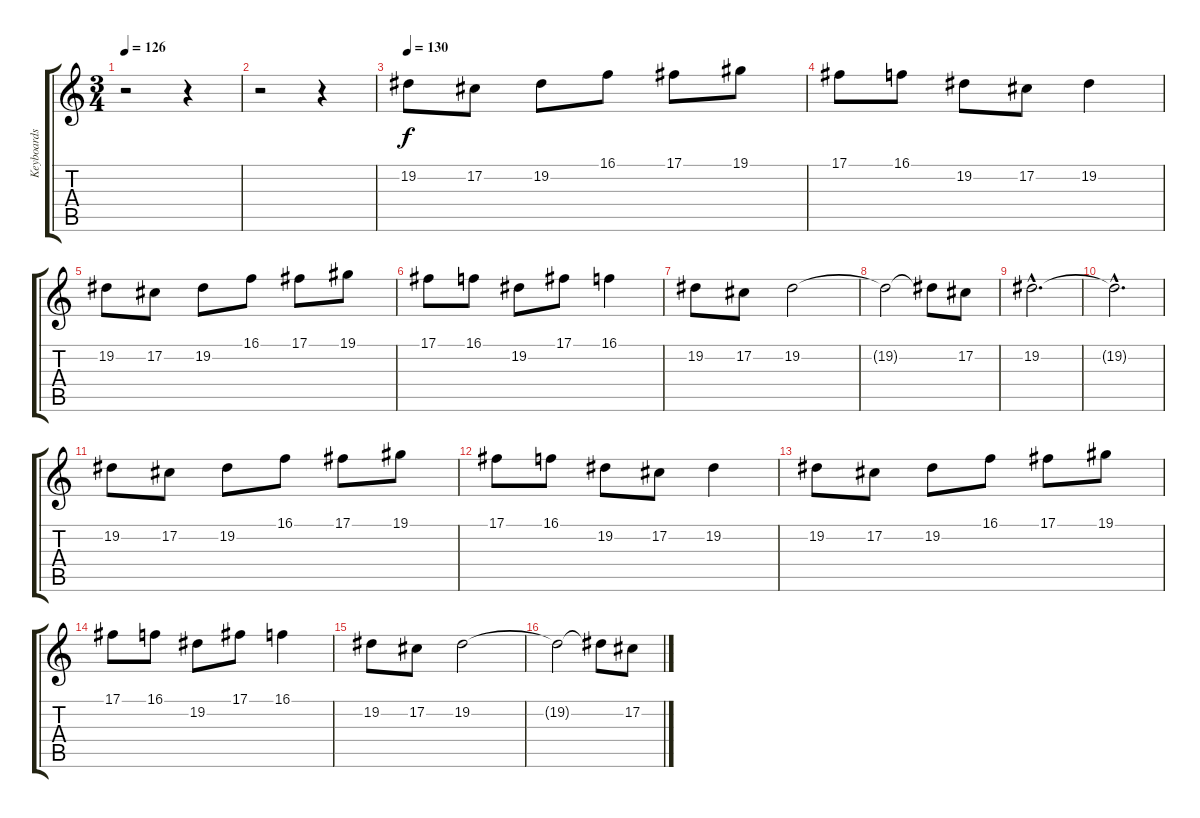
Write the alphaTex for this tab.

\track ("Keyboards" "Keyboards") {instrument piccolo}
\staff {score tabs}
\tuning (Db4 Ab3 E3 B2 Gb2 Db2) {hide}
\ts (3 4)
\tempo 126
\clef g2
\ks c
r.2{dy f} r.4 |
r.2 r.4 |
\tempo 130
19.2.8 17.2.8 19.2.8 16.1.8 17.1.8 19.1.8 |
17.1.8 16.1.8 19.2.8 17.2.8 19.2.4 |
19.2.8 17.2.8 19.2.8 16.1.8 17.1.8 19.1.8 |
17.1.8 16.1.8 19.2.8 17.1.8 16.1.4 |
19.2.8 17.2.8 19.2.2 |
19.2{t}.2 19.2{t}.8 17.2.8 |
19.2{hac}.2{d} |
19.2{hac t}.2{d} |
19.2.8 17.2.8 19.2.8 16.1.8 17.1.8 19.1.8 |
17.1.8 16.1.8 19.2.8 17.2.8 19.2.4 |
19.2.8 17.2.8 19.2.8 16.1.8 17.1.8 19.1.8 |
17.1.8 16.1.8 19.2.8 17.1.8 16.1.4 |
19.2.8 17.2.8 19.2.2 |
19.2{t}.2 19.2{t}.8 17.2.8
